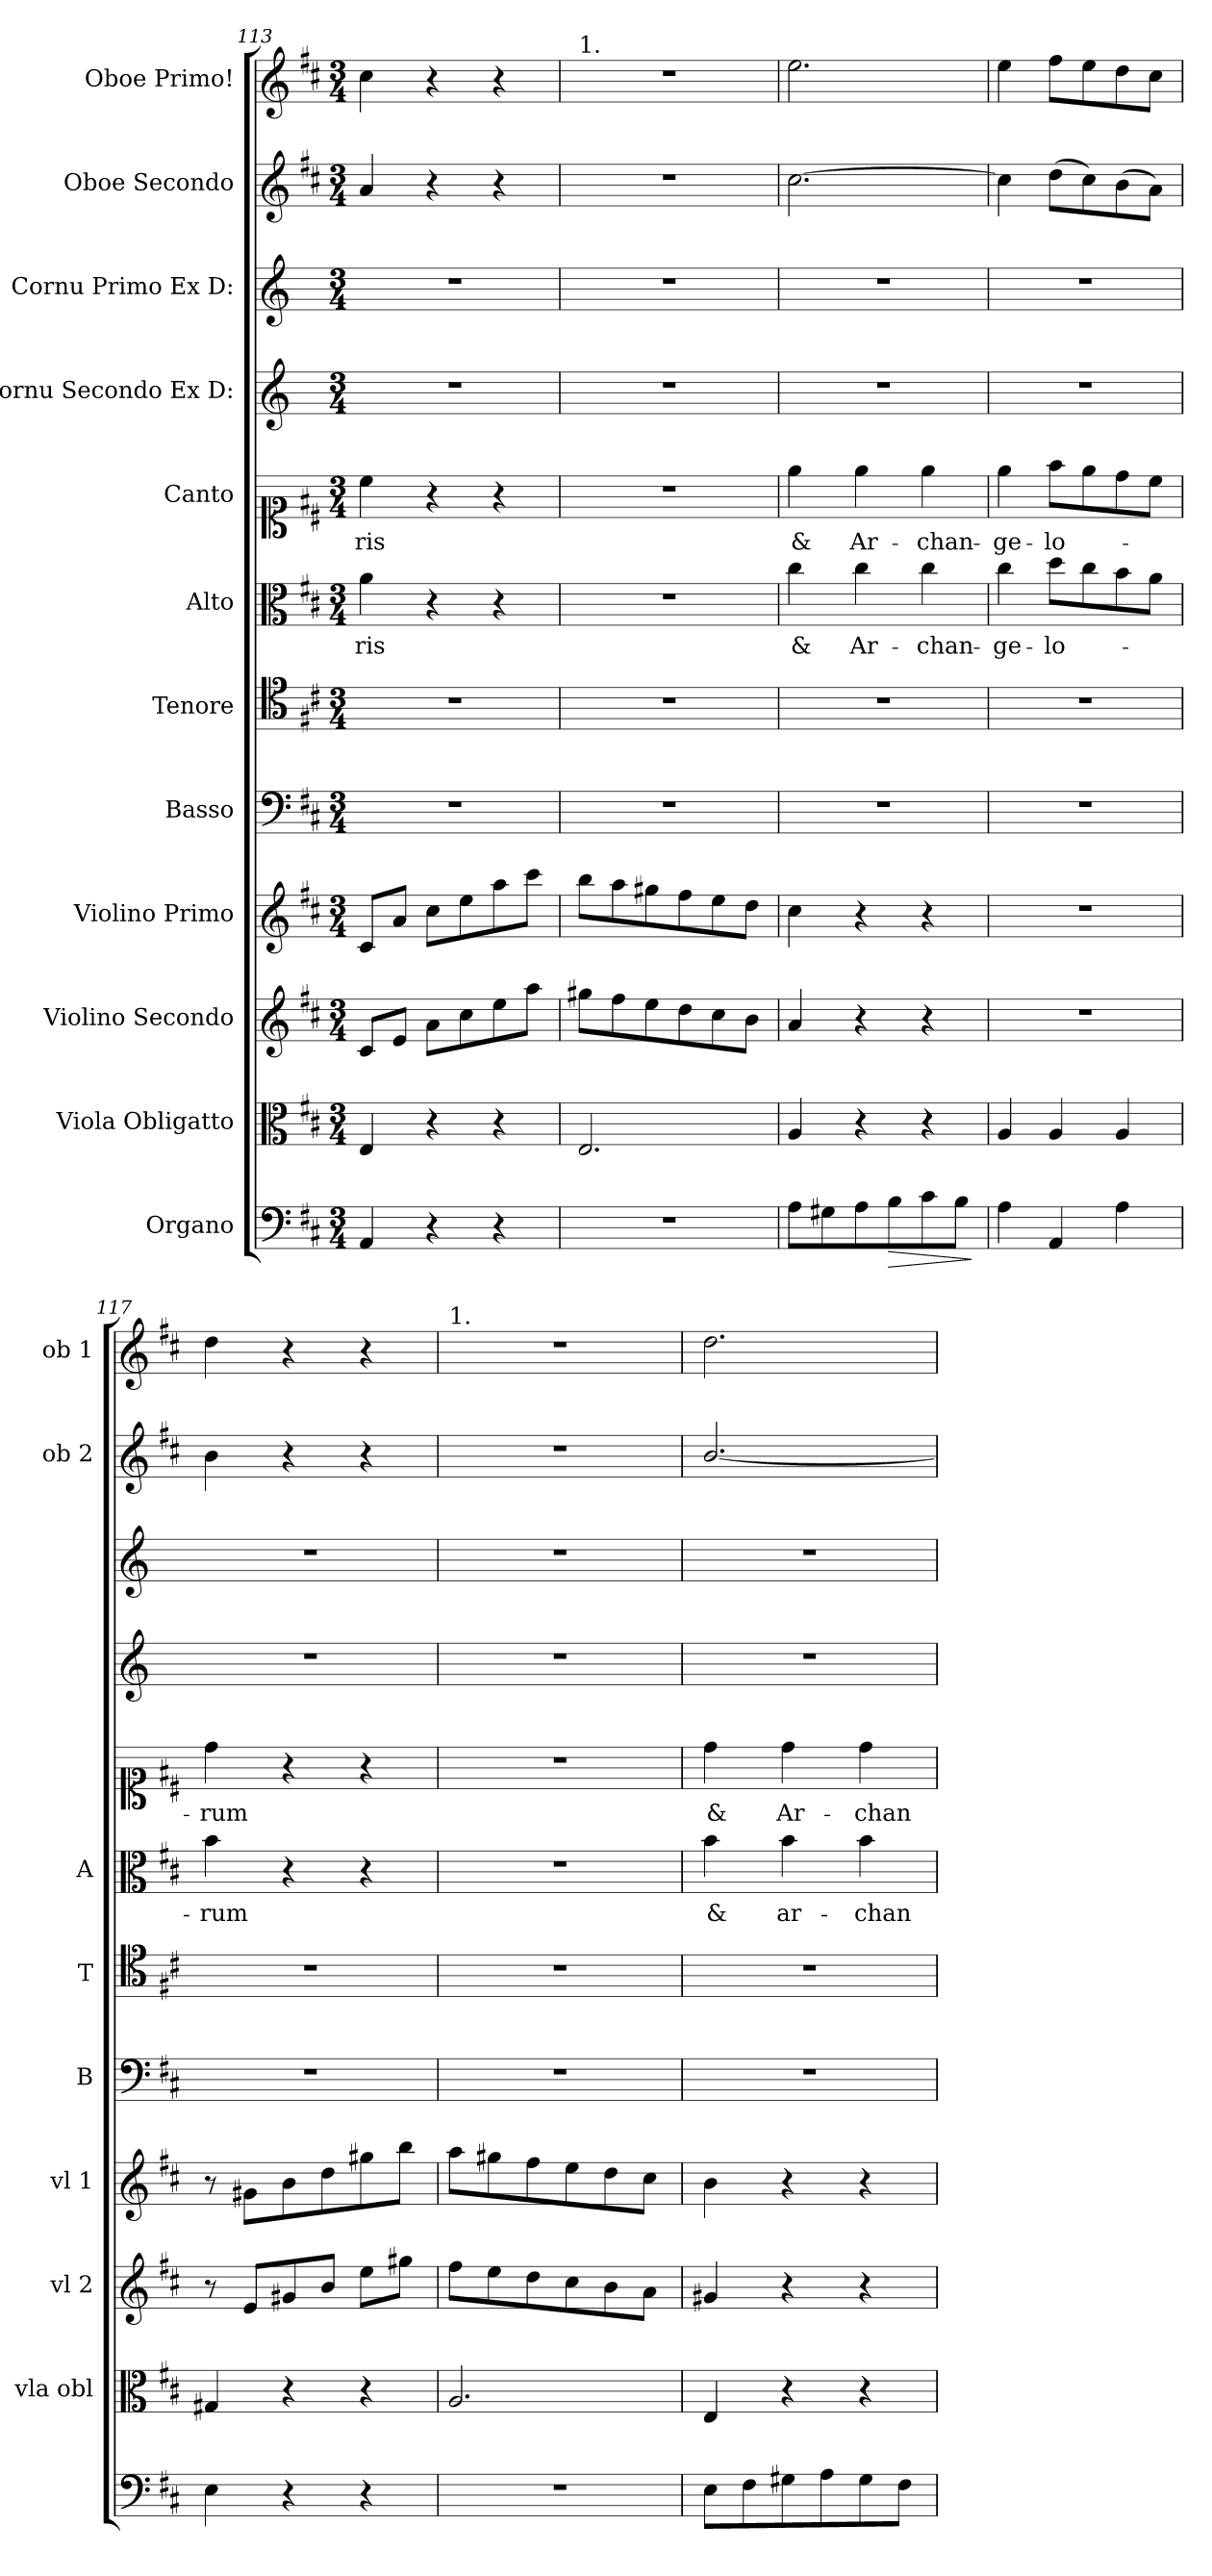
**kern	**dynam	**kern	**kern	**kern	**kern	**kern	**kern	**text	**kern	**text	**kern	**kern	**kern	**kern
*part12	*part12	*part11	*part10	*part9	*part8	*part7	*part6	*part6	*part5	*part5	*part4	*part3	*part2	*part1
*staff12	*staff12	*staff11	*staff10	*staff9	*staff8	*staff7	*staff6	*staff6	*staff5	*staff5	*staff4	*staff3	*staff2	*staff1
*I"Organo	*	*I"Viola Obligatto	*I"Violino Secondo	*I"Violino Primo	*I"Basso	*I"Tenore	*I"Alto	*	*I"Canto	*	*I"Cornu Secondo Ex D:	*I"Cornu Primo Ex D:	*I"Oboe Secondo	*I"Oboe Primo!
*	*	*I'vla obl	*I'vl 2	*I'vl 1	*I'B	*I'T	*I'A	*	*	*	*	*	*I'ob 2	*I'ob 1
*clefF4	*	*clefC3	*clefG2	*clefG2	*clefF4	*clefC4	*clefC3	*	*clefC1	*	*clefG2	*clefG2	*clefG2	*clefG2
*	*	*	*	*	*	*	*	*	*	*	*ITrd-1c-2	*ITrd-1c-2	*	*
*k[f#c#]	*	*k[f#c#]	*k[f#c#]	*k[f#c#]	*k[f#c#]	*k[f#c#]	*k[f#c#]	*	*k[f#c#]	*	*k[f#c#]	*k[f#c#]	*k[f#c#]	*k[f#c#]
*D:	*	*D:	*D:	*D:	*D:	*D:	*D:	*	*D:	*	*	*	*D:	*D:
*M3/4	*	*M3/4	*M3/4	*M3/4	*M3/4	*M3/4	*M3/4	*	*M3/4	*	*M3/4	*M3/4	*M3/4	*M3/4
=113	=113	=113	=113	=113	=113	=113	=113	=113	=113	=113	=113	=113	=113	=113
4AA/	.	4E/	8c#/L	8c#/L	2.r	2.r	4a\	-ris	4cc#\	-ris	2.r	2.r	4a/	4cc#\
.	.	.	8e/J	8a/J	.	.	.	.	.	.	.	.	.	.
4r	.	4r	8a\L	8cc#\L	.	.	4r	.	4r	.	.	.	4r	4r
.	.	.	8cc#\	8ee\	.	.	.	.	.	.	.	.	.	.
4r	.	4r	8ee\	8aa\	.	.	4r	.	4r	.	.	.	4r	4r
.	.	.	8aa\J	8ccc#\J	.	.	.	.	.	.	.	.	.	.
=114	=114	=114	=114	=114	=114	=114	=114	=114	=114	=114	=114	=114	=114	=114
!	!	!	!	!	!	!	!	!	!	!	!	!	!	!LO:TX:a:t=1.
2.r	.	2.E/	8gg#X\L	8bb\L	2.r	2.r	2.r	.	2.r	.	2.r	2.r	2.r	2.r
.	.	.	8ff#\	8aa\	.	.	.	.	.	.	.	.	.	.
.	.	.	8ee\	8gg#X\	.	.	.	.	.	.	.	.	.	.
.	.	.	8dd\	8ff#\	.	.	.	.	.	.	.	.	.	.
.	.	.	8cc#\	8ee\	.	.	.	.	.	.	.	.	.	.
.	.	.	8b\J	8dd\J	.	.	.	.	.	.	.	.	.	.
=115	=115	=115	=115	=115	=115	=115	=115	=115	=115	=115	=115	=115	=115	=115
8A\L	.	4A/	4a/	4cc#\	2.r	2.r	4cc#\	&	4ee\	&	2.r	2.r	[2.cc#\	2.ee\
8G#X\	.	.	.	.	.	.	.	.	.	.	.	.	.	.
8A\	.	4r	4r	4r	.	.	4cc#\	Ar-	4ee\	Ar-	.	.	.	.
!	!LO:HP:b	!	!	!	!	!	!	!	!	!	!	!	!	!
8B\	>	.	.	.	.	.	.	.	.	.	.	.	.	.
8c#\	.	4r	4r	4r	.	.	4cc#\	-chan-	4ee\	-chan-	.	.	.	.
8B\J	.	.	.	.	.	.	.	.	.	.	.	.	.	.
.	]	.	.	.	.	.	.	.	.	.	.	.	.	.
=116	=116	=116	=116	=116	=116	=116	=116	=116	=116	=116	=116	=116	=116	=116
4A\	.	4A/	2.r	2.r	2.r	2.r	4cc#\	-ge-	4ee\	-ge-	2.r	2.r	4cc#\]	4ee\
4AA/	.	4A/	.	.	.	.	8dd\L	-lo-	8ff#\L	-lo-	.	.	(8dd\L	8ff#\L
.	.	.	.	.	.	.	8cc#\	.	8ee\	.	.	.	8cc#\)	8ee\
4A\	.	4A/	.	.	.	.	8b\	.	8dd\	.	.	.	(8b\	8dd\
.	.	.	.	.	.	.	8a\J	.	8cc#\J	.	.	.	8a\J)	8cc#\J
=117	=117	=117	=117	=117	=117	=117	=117	=117	=117	=117	=117	=117	=117	=117
4E\	.	4G#X/	8r	8r	2.r	2.r	4b\	-rum	4dd\	-rum	2.r	2.r	4b\	4dd\
.	.	.	8e/L	8g#X\L	.	.	.	.	.	.	.	.	.	.
4r	.	4r	8g#X/	8b\	.	.	4r	.	4r	.	.	.	4r	4r
.	.	.	8b/J	8dd\	.	.	.	.	.	.	.	.	.	.
4r	.	4r	8ee\L	8gg#X\	.	.	4r	.	4r	.	.	.	4r	4r
.	.	.	8gg#X\J	8bb\J	.	.	.	.	.	.	.	.	.	.
=118	=118	=118	=118	=118	=118	=118	=118	=118	=118	=118	=118	=118	=118	=118
!	!	!	!	!	!	!	!	!	!	!	!	!	!	!LO:TX:a:t=1.
2.r	.	2.A/	8ff#\L	8aa\L	2.r	2.r	2.r	.	2.r	.	2.r	2.r	2.r	2.r
.	.	.	8ee\	8gg#X\	.	.	.	.	.	.	.	.	.	.
.	.	.	8dd\	8ff#\	.	.	.	.	.	.	.	.	.	.
.	.	.	8cc#\	8ee\	.	.	.	.	.	.	.	.	.	.
.	.	.	8b\	8dd\	.	.	.	.	.	.	.	.	.	.
.	.	.	8a\J	8cc#\J	.	.	.	.	.	.	.	.	.	.
=119	=119	=119	=119	=119	=119	=119	=119	=119	=119	=119	=119	=119	=119	=119
8E\L	.	4E/	4g#X/	4b\	2.r	2.r	4b\	&	4dd\	&	2.r	2.r	[2.b/	2.dd\
8F#\	.	.	.	.	.	.	.	.	.	.	.	.	.	.
8G#X\	.	4r	4r	4r	.	.	4b\	ar-	4dd\	Ar-	.	.	.	.
8A\	.	.	.	.	.	.	.	.	.	.	.	.	.	.
8G#\	.	4r	4r	4r	.	.	4b\	-chan-	4dd\	-chan-	.	.	.	.
8F#\J	.	.	.	.	.	.	.	.	.	.	.	.	.	.
=	=	=	=	=	=	=	=	=	=	=	=	=	=	=
*-	*-	*-	*-	*-	*-	*-	*-	*-	*-	*-	*-	*-	*-	*-
